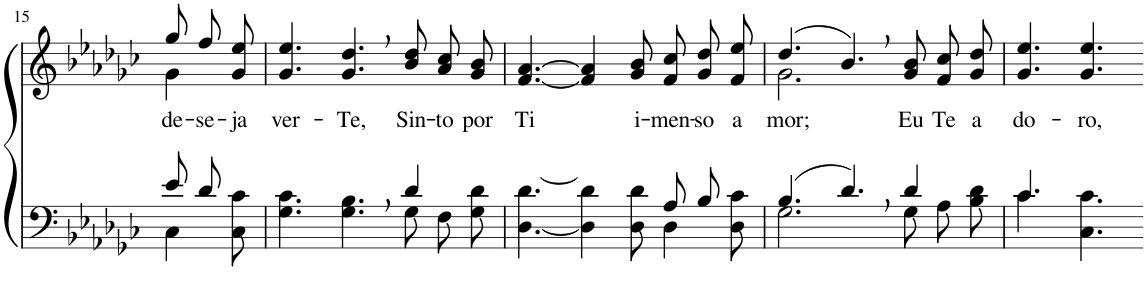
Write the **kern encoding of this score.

**kern	**kern	**text
*part2	*part1	*part1
*staff2	*staff1	*staff1
*I"Parte III e IV	*I"Parte I e II	*
!!LO:PB:g=z
*clefF4	*clefG2	*
*Trd2c3	*Trd2c3	*
*k[b-e-a-d-g-c-]	*k[b-e-a-d-g-c-]	*
*M9/8	*M9/8	*
=15	=15	=15
*^	*^	*
!	!	!	!	!LO:LY:b
8e-/L	4C-\	8gg-\L	4g-\	de-
!	!	!	!	!LO:LY:b
8d-/J	.	8ff\	.	-se-
!	!	!	!	!LO:LY:b
8ryy	8C-\ 8c-\	8g-\ 8ee-\J	8ryy	-ja
=16	=16	=16	=16	=16
!	!	!	!	!LO:LY:b
*	*	*v	*v	*
2.ryy	4.G-\ 4.c-\	4.g-/ 4.ee-/	ver-
!	!	!	!LO:LY:b
.	4.G-\ 4.B-\	4.g-/, 4.dd-/,	-Te,
!	!	!	!LO:LY:b
4d-/	8G-\L	8b-\ 8dd-\L	Sin-
!	!	!	!LO:LY:b
.	8F\	8a-\ 8cc-\	-to
!	!	!	!LO:LY:b
8ryy	8G-\ 8d-\J	8g-\ 8b-\J	por
=17	=17	=17	=17
!	!	!	!LO:LY:b
2.ryy	[4.D-\ [4.d-\	[4.f/ [4.a-/	Ti
.	4D-\] 4d-\]	4f/] 4a-/]	.
!	!	!	!LO:LY:b
.	8D-\ 8d-\	8g-/ 8b-/	i-
!	!	!	!LO:LY:b
8A-/L	4D-\	8f\ 8cc-\L	-men-
!	!	!	!LO:LY:b
8B-/J	.	8g-\ 8dd-\	-so
!	!	!	!LO:LY:b
8ryy	8D-\ 8c-\	8f\ 8ee-\J	a-
=18	=18	=18	=18
*	*	*^	*
!	!	!	!	!LO:LY:b
(4.B-/	2.G-\	(4.dd-/	2.g-\	-mor;
4.d-,/)	.	4.b-,/)	.	.
!	!	!	!	!LO:LY:b
4d-/	8G-\L	8g-\ 8b-\L	4.ryy	Eu
!	!	!	!	!LO:LY:b
.	8A-\	8f\ 8cc-\	.	Te
!	!	!	!	!LO:LY:b
8ryy	8B-\ 8d-\J	8g-\ 8dd-\J	.	a
*	*	*v	*v	*
=19	=19	=19	=19
!	!	!	!LO:LY:b
4.c-/	4.c-\	4.g-/ 4.ee-/	do-
!	!	!	!LO:LY:b
4.ryy	4.C-\ 4.c-\	4.g-/ 4.ee-/	-ro,
*v	*v	*	*
=-	=-	=-
*-	*-	*-
